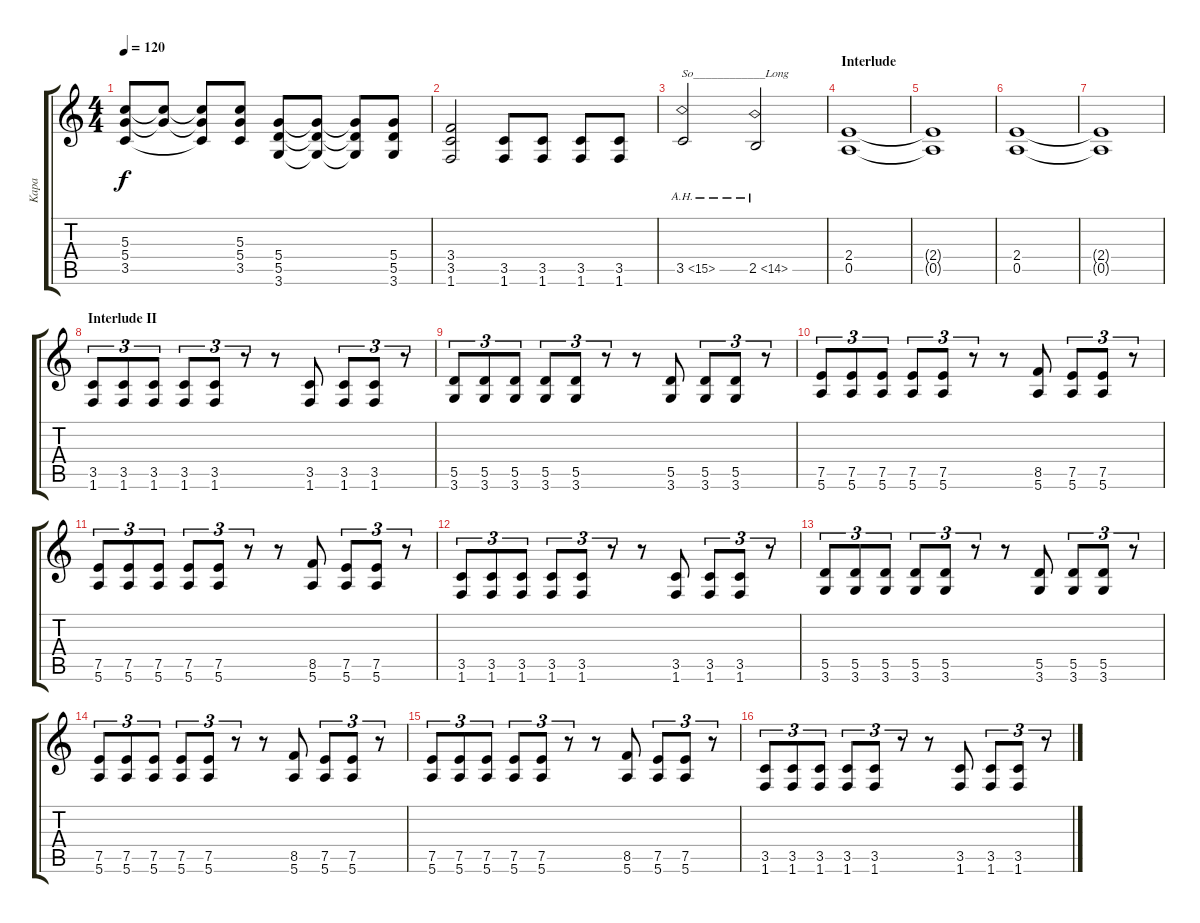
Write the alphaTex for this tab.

\track ("Kapa" "Kapa") {instrument distortionguitar}
\staff {score tabs}
\tuning (E4 B3 G3 D3 A2 E2) {hide}
\ts (4 4)
\tempo 120
\clef g2
\ks c
(5.3 5.4 3.5).8{dy f} (5.3{t} 5.4{t}).8 (5.3{t} 5.4{t} 3.5{t}).8 (5.3 5.4 3.5).8 (5.4 5.5 3.6).8 (5.4{t} 5.5{t} 3.6{t}).8 (5.4{t} 5.5{t} 3.6{t}).8 (5.4 5.5 3.6).8 |
(3.4 3.5 1.6).2 (3.5 1.6).8 (3.5 1.6).8 (3.5 1.6).8 (3.5 1.6).8 |
3.5{ah 12}.2{txt "So____________Long"} 2.5{ah 12}.2 |
\section ("" "Interlude")
(2.4 0.5).1 |
(2.4{t} 0.5{t}).1 |
(2.4 0.5).1 |
(2.4{t} 0.5{t}).1 |
\section ("" "Interlude II")
(3.5 1.6).8{tu (3 2)} (3.5 1.6).8{tu (3 2)} (3.5 1.6).8{tu (3 2)} (3.5 1.6).8{tu (3 2)} (3.5 1.6).8{tu (3 2)} r.8{tu (3 2)} r.8 (3.5 1.6).8 (3.5 1.6).8{tu (3 2)} (3.5 1.6).8{tu (3 2)} r.8{tu (3 2)} |
(5.5 3.6).8{tu (3 2)} (5.5 3.6).8{tu (3 2)} (5.5 3.6).8{tu (3 2)} (5.5 3.6).8{tu (3 2)} (5.5 3.6).8{tu (3 2)} r.8{tu (3 2)} r.8 (5.5 3.6).8 (5.5 3.6).8{tu (3 2)} (5.5 3.6).8{tu (3 2)} r.8{tu (3 2)} |
(7.5 5.6).8{tu (3 2)} (7.5 5.6).8{tu (3 2)} (7.5 5.6).8{tu (3 2)} (7.5 5.6).8{tu (3 2)} (7.5 5.6).8{tu (3 2)} r.8{tu (3 2)} r.8 (8.5 5.6).8 (7.5 5.6).8{tu (3 2)} (7.5 5.6).8{tu (3 2)} r.8{tu (3 2)} |
(7.5 5.6).8{tu (3 2)} (7.5 5.6).8{tu (3 2)} (7.5 5.6).8{tu (3 2)} (7.5 5.6).8{tu (3 2)} (7.5 5.6).8{tu (3 2)} r.8{tu (3 2)} r.8 (8.5 5.6).8 (7.5 5.6).8{tu (3 2)} (7.5 5.6).8{tu (3 2)} r.8{tu (3 2)} |
(3.5 1.6).8{tu (3 2)} (3.5 1.6).8{tu (3 2)} (3.5 1.6).8{tu (3 2)} (3.5 1.6).8{tu (3 2)} (3.5 1.6).8{tu (3 2)} r.8{tu (3 2)} r.8 (3.5 1.6).8 (3.5 1.6).8{tu (3 2)} (3.5 1.6).8{tu (3 2)} r.8{tu (3 2)} |
(5.5 3.6).8{tu (3 2)} (5.5 3.6).8{tu (3 2)} (5.5 3.6).8{tu (3 2)} (5.5 3.6).8{tu (3 2)} (5.5 3.6).8{tu (3 2)} r.8{tu (3 2)} r.8 (5.5 3.6).8 (5.5 3.6).8{tu (3 2)} (5.5 3.6).8{tu (3 2)} r.8{tu (3 2)} |
(7.5 5.6).8{tu (3 2)} (7.5 5.6).8{tu (3 2)} (7.5 5.6).8{tu (3 2)} (7.5 5.6).8{tu (3 2)} (7.5 5.6).8{tu (3 2)} r.8{tu (3 2)} r.8 (8.5 5.6).8 (7.5 5.6).8{tu (3 2)} (7.5 5.6).8{tu (3 2)} r.8{tu (3 2)} |
(7.5 5.6).8{tu (3 2)} (7.5 5.6).8{tu (3 2)} (7.5 5.6).8{tu (3 2)} (7.5 5.6).8{tu (3 2)} (7.5 5.6).8{tu (3 2)} r.8{tu (3 2)} r.8 (8.5 5.6).8 (7.5 5.6).8{tu (3 2)} (7.5 5.6).8{tu (3 2)} r.8{tu (3 2)} |
(3.5 1.6).8{tu (3 2)} (3.5 1.6).8{tu (3 2)} (3.5 1.6).8{tu (3 2)} (3.5 1.6).8{tu (3 2)} (3.5 1.6).8{tu (3 2)} r.8{tu (3 2)} r.8 (3.5 1.6).8 (3.5 1.6).8{tu (3 2)} (3.5 1.6).8{tu (3 2)} r.8{tu (3 2)}
